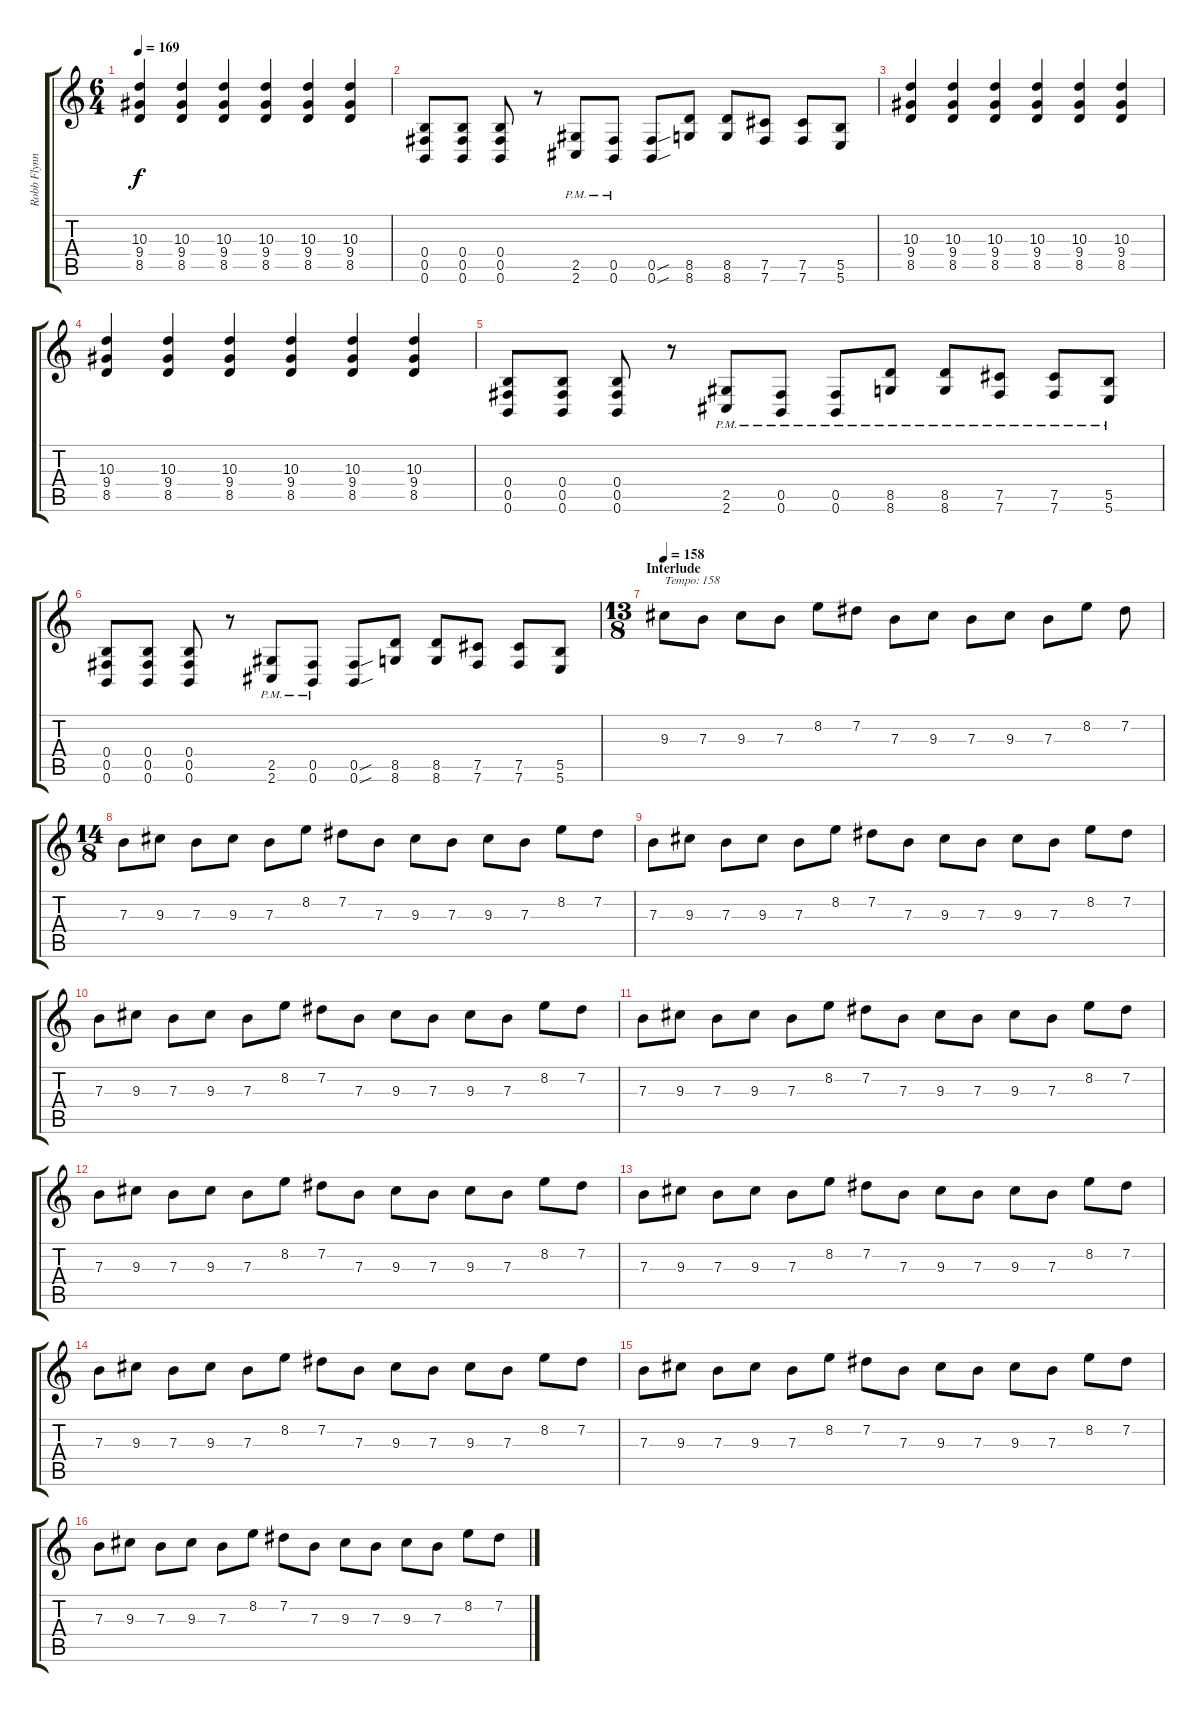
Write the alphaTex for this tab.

\track ("Robb Flynn" "Robb Flynn") {instrument distortionguitar}
\staff {score tabs}
\tuning (Db4 Ab3 E3 B2 Gb2 B1) {hide}
\ts (6 4)
\tempo 169
\clef g2
\ks c
(10.3 9.4 8.5).4{dy f} (10.3 9.4 8.5).4 (10.3 9.4 8.5).4 (10.3 9.4 8.5).4 (10.3 9.4 8.5).4 (10.3 9.4 8.5).4 |
(0.4 0.5 0.6).8 (0.4 0.5 0.6).8 (0.4 0.5 0.6).8 r.8 (2.5{pm} 2.6{pm}).8 (0.5{pm} 0.6{pm}).8 (0.5{sou} 0.6{sou}).8 (8.5 8.6).8 (8.5 8.6).8 (7.5 7.6).8 (7.5 7.6).8 (5.5 5.6).8 |
(10.3 9.4 8.5).4 (10.3 9.4 8.5).4 (10.3 9.4 8.5).4 (10.3 9.4 8.5).4 (10.3 9.4 8.5).4 (10.3 9.4 8.5).4 |
(10.3 9.4 8.5).4 (10.3 9.4 8.5).4 (10.3 9.4 8.5).4 (10.3 9.4 8.5).4 (10.3 9.4 8.5).4 (10.3 9.4 8.5).4 |
(0.4 0.5 0.6).8 (0.4 0.5 0.6).8 (0.4 0.5 0.6).8 r.8 (2.5{pm} 2.6{pm}).8 (0.5{pm} 0.6{pm}).8 (0.5{pm} 0.6{pm}).8 (8.5{pm} 8.6{pm}).8 (8.5{pm} 8.6{pm}).8 (7.5{pm} 7.6{pm}).8 (7.5{pm} 7.6{pm}).8 (5.5{pm} 5.6{pm}).8 |
(0.4 0.5 0.6).8 (0.4 0.5 0.6).8 (0.4 0.5 0.6).8 r.8 (2.5{pm} 2.6{pm}).8 (0.5{pm} 0.6{pm}).8 (0.5{sou} 0.6{sou}).8 (8.5 8.6).8 (8.5 8.6).8 (7.5 7.6).8 (7.5 7.6).8 (5.5 5.6).8 |
\ts (13 8)
\section ("" "Interlude")
\tempo 158
9.3.8{txt "Tempo: 158" volume 10 balance 5} 7.3.8 9.3.8 7.3.8 8.2.8 7.2.8 7.3.8 9.3.8 7.3.8 9.3.8 7.3.8 8.2.8 7.2.8 |
\ts (14 8)
7.3.8 9.3.8 7.3.8 9.3.8 7.3.8 8.2.8 7.2.8 7.3.8 9.3.8 7.3.8 9.3.8 7.3.8 8.2.8 7.2.8 |
7.3.8 9.3.8 7.3.8 9.3.8 7.3.8 8.2.8 7.2.8 7.3.8 9.3.8 7.3.8 9.3.8 7.3.8 8.2.8 7.2.8 |
7.3.8 9.3.8 7.3.8 9.3.8 7.3.8 8.2.8 7.2.8 7.3.8 9.3.8 7.3.8 9.3.8 7.3.8 8.2.8 7.2.8 |
7.3.8 9.3.8 7.3.8 9.3.8 7.3.8 8.2.8 7.2.8 7.3.8 9.3.8 7.3.8 9.3.8 7.3.8 8.2.8 7.2.8 |
7.3.8 9.3.8 7.3.8 9.3.8 7.3.8 8.2.8 7.2.8 7.3.8 9.3.8 7.3.8 9.3.8 7.3.8 8.2.8 7.2.8 |
7.3.8 9.3.8 7.3.8 9.3.8 7.3.8 8.2.8 7.2.8 7.3.8 9.3.8 7.3.8 9.3.8 7.3.8 8.2.8 7.2.8 |
7.3.8 9.3.8 7.3.8 9.3.8 7.3.8 8.2.8 7.2.8 7.3.8 9.3.8 7.3.8 9.3.8 7.3.8 8.2.8 7.2.8 |
7.3.8 9.3.8 7.3.8 9.3.8 7.3.8 8.2.8 7.2.8 7.3.8 9.3.8 7.3.8 9.3.8 7.3.8 8.2.8 7.2.8 |
7.3.8 9.3.8 7.3.8 9.3.8 7.3.8 8.2.8 7.2.8 7.3.8 9.3.8 7.3.8 9.3.8 7.3.8 8.2.8 7.2.8
